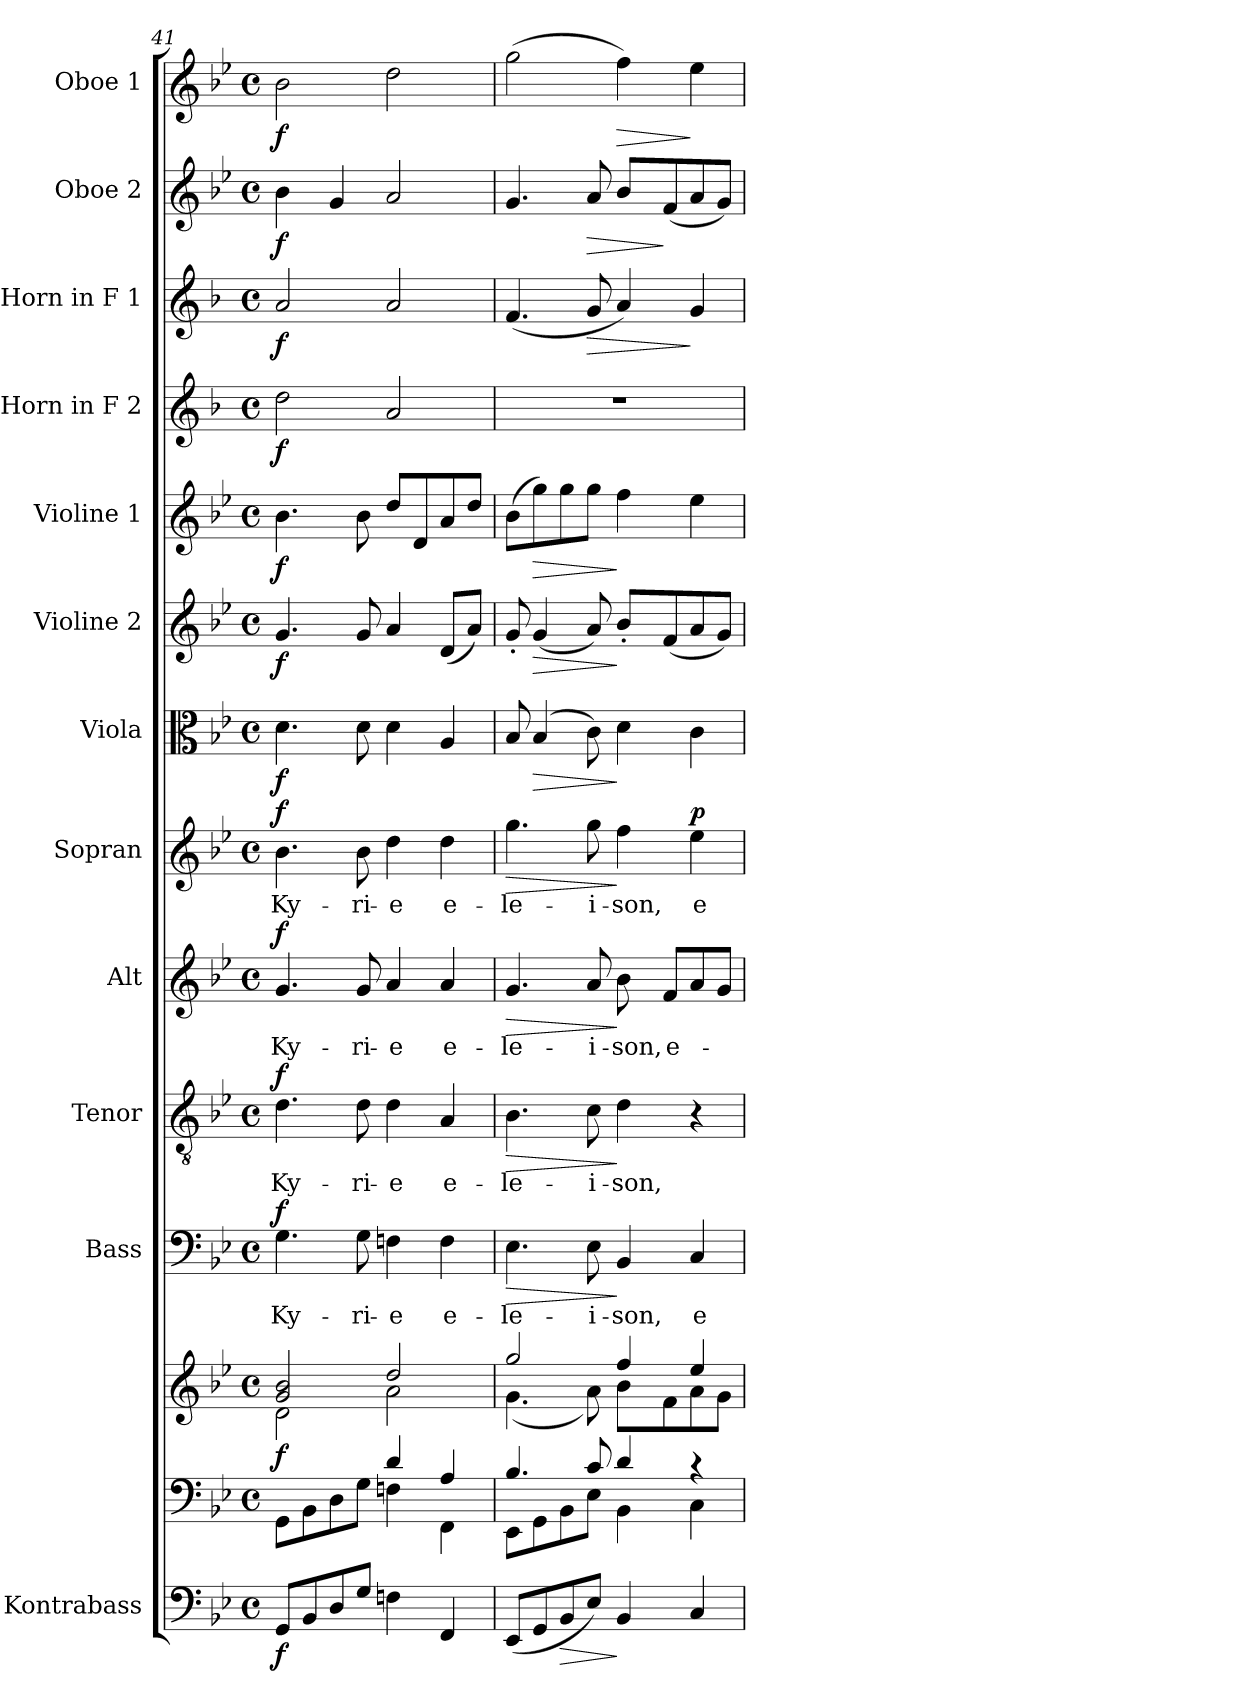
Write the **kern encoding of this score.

**kern	**dynam	**kern	**kern	**dynam	**kern	**text	**dynam	**kern	**text	**dynam	**kern	**text	**dynam	**kern	**text	**dynam	**kern	**dynam	**kern	**dynam	**kern	**dynam	**kern	**dynam	**kern	**dynam	**kern	**dynam	**kern	**dynam
*part13	*part13	*part12	*part12	*part12	*part11	*part11	*part11	*part10	*part10	*part10	*part9	*part9	*part9	*part8	*part8	*part8	*part7	*part7	*part6	*part6	*part5	*part5	*part4	*part4	*part3	*part3	*part2	*part2	*part1	*part1
*staff14	*staff14	*staff13	*staff12	*staff12/13	*staff11	*staff11	*staff11	*staff10	*staff10	*staff10	*staff9	*staff9	*staff9	*staff8	*staff8	*staff8	*staff7	*staff7	*staff6	*staff6	*staff5	*staff5	*staff4	*staff4	*staff3	*staff3	*staff2	*staff2	*staff1	*staff1
*I"Kontrabass	*	*	*	*	*I"Bass	*	*	*I"Tenor	*	*	*I"Alt	*	*	*I"Sopran	*	*	*I"Viola	*	*I"Violine 2	*	*I"Violine 1	*	*I"Horn in F 2	*	*I"Horn in F 1	*	*I"Oboe 2	*	*I"Oboe 1	*
*I'Kb.	*	*	*	*	*I'B.	*	*	*I'T.	*	*	*I'A.	*	*	*I'S.	*	*	*I'Vla.	*	*I'Vl. 2	*	*I'Vl. 1	*	*	*	*	*	*I'Ob. 2	*	*I'Ob. 1	*
*clefF4	*	*clefF4	*clefG2	*	*clefF4	*	*	*clefGv2	*	*	*clefG2	*	*	*clefG2	*	*	*clefC3	*	*clefG2	*	*clefG2	*	*clefG2	*	*clefG2	*	*clefG2	*	*clefG2	*
*ITrd7c12	*	*	*	*	*	*	*	*	*	*	*	*	*	*	*	*	*	*	*	*	*	*	*ITrd4c7	*	*ITrd4c7	*	*	*	*	*
*k[b-e-]	*	*k[b-e-]	*k[b-e-]	*	*k[b-e-]	*	*	*k[b-e-]	*	*	*k[b-e-]	*	*	*k[b-e-]	*	*	*k[b-e-]	*	*k[b-e-]	*	*k[b-e-]	*	*k[b-e-]	*	*k[b-e-]	*	*k[b-e-]	*	*k[b-e-]	*
*B-:	*	*B-:	*B-:	*	*B-:	*	*	*B-:	*	*	*B-:	*	*	*B-:	*	*	*B-:	*	*B-:	*	*B-:	*	*B-:	*	*B-:	*	*B-:	*	*B-:	*
*M4/4	*	*M4/4	*M4/4	*	*M4/4	*	*	*M4/4	*	*	*M4/4	*	*	*M4/4	*	*	*M4/4	*	*M4/4	*	*M4/4	*	*M4/4	*	*M4/4	*	*M4/4	*	*M4/4	*
*met(c)	*	*met(c)	*met(c)	*	*met(c)	*	*	*met(c)	*	*	*met(c)	*	*	*met(c)	*	*	*met(c)	*	*met(c)	*	*met(c)	*	*met(c)	*	*met(c)	*	*met(c)	*	*met(c)	*
=41	=41	=41	=41	=41	=41	=41	=41	=41	=41	=41	=41	=41	=41	=41	=41	=41	=41	=41	=41	=41	=41	=41	=41	=41	=41	=41	=41	=41	=41	=41
*	*	*^	*^	*	*	*	*	*	*	*	*	*	*	*	*	*	*	*	*	*	*	*	*	*	*	*	*	*	*	*
!	!LO:DY:b	!	!	!	!	!LO:DY:b	!	!LO:LY:b	!LO:DY:a	!	!LO:LY:b	!LO:DY:a	!	!LO:LY:b	!LO:DY:a	!	!LO:LY:b	!LO:DY:a	!	!LO:DY:b	!	!LO:DY:b	!	!LO:DY:b	!	!LO:DY:b	!	!LO:DY:b	!	!LO:DY:b	!	!LO:DY:b
8GGG/L	f	2ryy	8GG\L	2g/ 2b-/	2d\	f	4.G\	Ky-	f	4.d\	Ky-	f	4.g/	Ky-	f	4.b-\	Ky-	f	4.d\	f	4.g/	f	4.b-\	f	2g\	f	2d/	f	4b-\	f	2b-\	f
8BBB-/	.	.	8BB-\	.	.	.	.	.	.	.	.	.	.	.	.	.	.	.	.	.	.	.	.	.	.	.	.	.	.	.	.	.
8DD/	.	.	8D\	.	.	.	.	.	.	.	.	.	.	.	.	.	.	.	.	.	.	.	.	.	.	.	.	.	4g/	.	.	.
!	!	!	!	!	!	!	!	!LO:LY:b	!	!	!LO:LY:b	!	!	!LO:LY:b	!	!	!LO:LY:b	!	!	!	!	!	!	!	!	!	!	!	!	!	!	!
8GG/J	.	.	8G\J	.	.	.	8G\	-ri-	.	8d\	-ri-	.	8g/	-ri-	.	8b-\	-ri-	.	8d\	.	8g/	.	8b-\	.	.	.	.	.	.	.	.	.
!	!	!	!	!	!	!	!	!LO:LY:b	!	!	!LO:LY:b	!	!	!LO:LY:b	!	!	!LO:LY:b	!	!	!	!	!	!	!	!	!	!	!	!	!	!	!
4FFn\	.	4d/	4Fn\	2dd/	2a\	.	4Fn\	-e	.	4d\	-e	.	4a/	-e	.	4dd\	-e	.	4d\	.	4a/	.	8dd/L	.	2d/	.	2d/	.	2a/	.	2dd\	.
.	.	.	.	.	.	.	.	.	.	.	.	.	.	.	.	.	.	.	.	.	.	.	8d/	.	.	.	.	.	.	.	.	.
!	!	!	!	!	!	!	!	!LO:LY:b	!	!	!LO:LY:b	!	!	!LO:LY:b	!	!	!LO:LY:b	!	!	!	!	!	!	!	!	!	!	!	!	!	!	!
4FFF/	.	4A/	4FF\	.	.	.	4F\	e-	.	4A/	e-	.	4a/	e-	.	4dd\	e-	.	4A/	.	(<8d/L	.	8a/	.	.	.	.	.	.	.	.	.
.	.	.	.	.	.	.	.	.	.	.	.	.	.	.	.	.	.	.	.	.	8a/J)	.	8dd/J	.	.	.	.	.	.	.	.	.
=42	=42	=42	=42	=42	=42	=42	=42	=42	=42	=42	=42	=42	=42	=42	=42	=42	=42	=42	=42	=42	=42	=42	=42	=42	=42	=42	=42	=42	=42	=42	=42	=42
!	!	!	!	!	!	!	!	!LO:LY:b	!LO:HP:b	!	!LO:LY:b	!LO:HP:b	!	!LO:LY:b	!LO:HP:b	!	!LO:LY:b	!LO:HP:b	!	!	!	!	!	!	!	!	!	!	!	!	!	!
(<8EEE-/L	.	4.B-/	8EE-\L	2gg/	(>4.g\	.	4.E-\	-le-	>	4.B-\	-le-	>	4.g/	-le-	>	4.gg\	-le-	>	8B-/	.	8g'</	.	(>8b-\L	.	1r	.	(<4.B-/	.	4.g/	.	(>2gg\	.
!	!	!	!	!	!	!	!	!	!	!	!	!	!	!	!	!	!	!	!	!LO:HP:b	!	!LO:HP:b	!	!LO:HP:b	!	!	!	!	!	!	!	!
8GGG/	.	.	8GG\	.	.	.	.	.	.	.	.	.	.	.	.	.	.	.	(4B-/	>	(<4g/	>	8gg\)	>	.	.	.	.	.	.	.	.
!	!LO:HP:b	!	!	!	!	!	!	!	!	!	!	!	!	!	!	!	!	!	!	!	!	!	!	!	!	!	!	!	!	!	!	!
8BBB-/	>	.	8BB-\	.	.	.	.	.	.	.	.	.	.	.	.	.	.	.	.	.	.	.	8gg\	.	.	.	.	.	.	.	.	.
!	!	!	!	!	!	!	!	!LO:LY:b	!	!	!LO:LY:b	!	!	!LO:LY:b	!	!	!LO:LY:b	!	!	!	!	!	!	!	!	!	!	!LO:HP:b	!	!LO:HP:b	!	!
8EE-/J)	.	8c/	8E-\J	.	8a\)	.	8E-\	-i-	.	8c\	-i-	.	8a/	-i-	.	8gg\	-i-	.	8c\)	.	8a/)	.	8gg\J	.	.	.	8c/	>	8a/	>	.	.
!	!	!	!	!	!	!	!	!LO:LY:b	!	!	!LO:LY:b	!	!	!LO:LY:b	!	!	!LO:LY:b	!	!	!	!	!	!	!	!	!	!	!	!	!	!	!LO:HP:b
4BBB-/	]	4d/	4BB-\	4ff/	8b-\L	.	4BB-/	-son,	]	4d\	-son,	]	8b-\	-son,	]	4ff\	-son,	]	4d\	]	8b-'</L	]	4ff\	]	.	.	4d/)	.	8b-/L	.	4ff\)	>
!	!	!	!	!	!	!	!	!	!	!	!	!	!	!LO:LY:b	!	!	!	!	!	!	!	!	!	!	!	!	!	!	!	!	!	!
.	.	.	.	.	8f\	.	.	.	.	.	.	.	8f/L	e-	.	.	.	.	.	.	(<8f/	.	.	.	.	.	.	.	(<8f/	]	.	.
!	!	!	!	!	!	!	!	!LO:LY:b	!	!	!	!	!	!	!	!	!LO:LY:b	!LO:DY:a	!	!	!	!	!	!	!	!	!	!	!	!	!	!
4CC/	.	4rB	4C\	4ee-/	8a\	.	4C/	e-	.	4r	.	.	8a/	.	.	4ee-\	e-	p	4c\	.	8a/	.	4ee-\	.	.	.	4c/	]	8a/	.	4ee-\	]
.	.	.	.	.	8g\J	.	.	.	.	.	.	.	8g/J	.	.	.	.	.	.	.	8g/J)	.	.	.	.	.	.	.	8g/J)	.	.	.
*	*	*v	*v	*	*	*	*	*	*	*	*	*	*	*	*	*	*	*	*	*	*	*	*	*	*	*	*	*	*	*	*	*
*	*	*	*v	*v	*	*	*	*	*	*	*	*	*	*	*	*	*	*	*	*	*	*	*	*	*	*	*	*	*	*	*
=	=	=	=	=	=	=	=	=	=	=	=	=	=	=	=	=	=	=	=	=	=	=	=	=	=	=	=	=	=	=
*-	*-	*-	*-	*-	*-	*-	*-	*-	*-	*-	*-	*-	*-	*-	*-	*-	*-	*-	*-	*-	*-	*-	*-	*-	*-	*-	*-	*-	*-	*-
